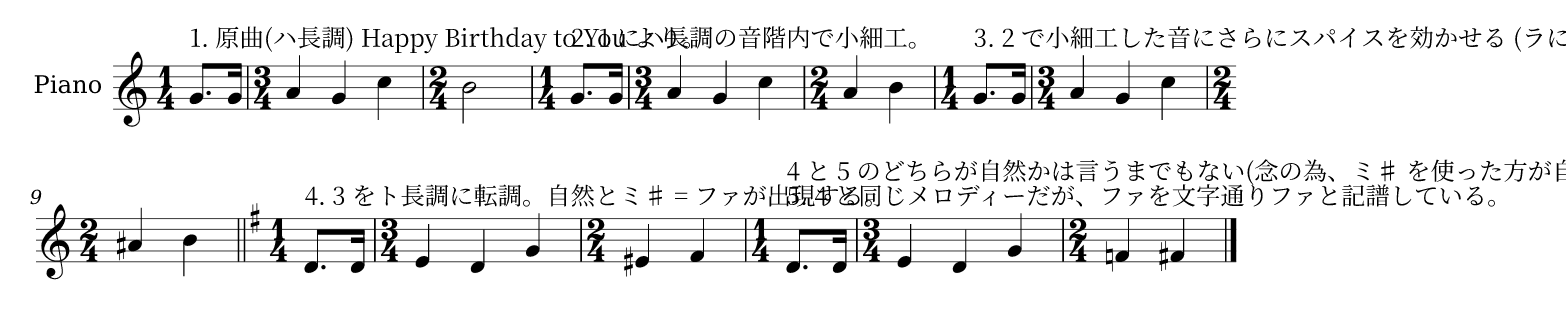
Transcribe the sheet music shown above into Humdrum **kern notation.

**kern
*part1
*staff1
*I"Piano
*I'Pno.
*clefG2
*k[]
*M1/4
=1
!LO:TX:a:t=1. 原曲(ハ長調) Happy Birthday to You より。
8.g/L
16g/Jk
=2
*k[]
*M3/4
4a/
4g/
4cc\
=3
*M2/4
2b\
=4
*M1/4
!LO:TX:a:t=2. 1 にハ長調の音階内で小細工。
8.g/L
16g/Jk
=5
*M3/4
4a/
4g/
4cc\
=6
*M2/4
4a/
4b\
=7
*M1/4
!LO:TX:a:t=3. 2 で小細工した音にさらにスパイスを効かせる (ラに ♯ をつける)。
8.g/L
16g/Jk
=8
*M3/4
4a/
4g/
4cc\
=9
*M2/4
4a#X/
4b\
=10||
*k[f#]
*M1/4
!LO:TX:a:t=4. 3 をト長調に転調。自然とミ♯ = ファが出現する。
8.d/L
16d/Jk
=11
*M3/4
4e/
4d/
4g/
=12
*M2/4
4e#X/
4f#/
=13
*M1/4
!LO:TX:a:t=5. 4 と同じメロディーだが、ファを文字通りファと記譜している。
!LO:TX:a:t=4 と 5 のどちらが自然かは言うまでもない(念の為、ミ♯ を使った方が自然である)。
8.d/L
16d/Jk
=14
*M3/4
4e/
4d/
4g/
=15
*M2/4
4fn/
4f#X/
==
*-
